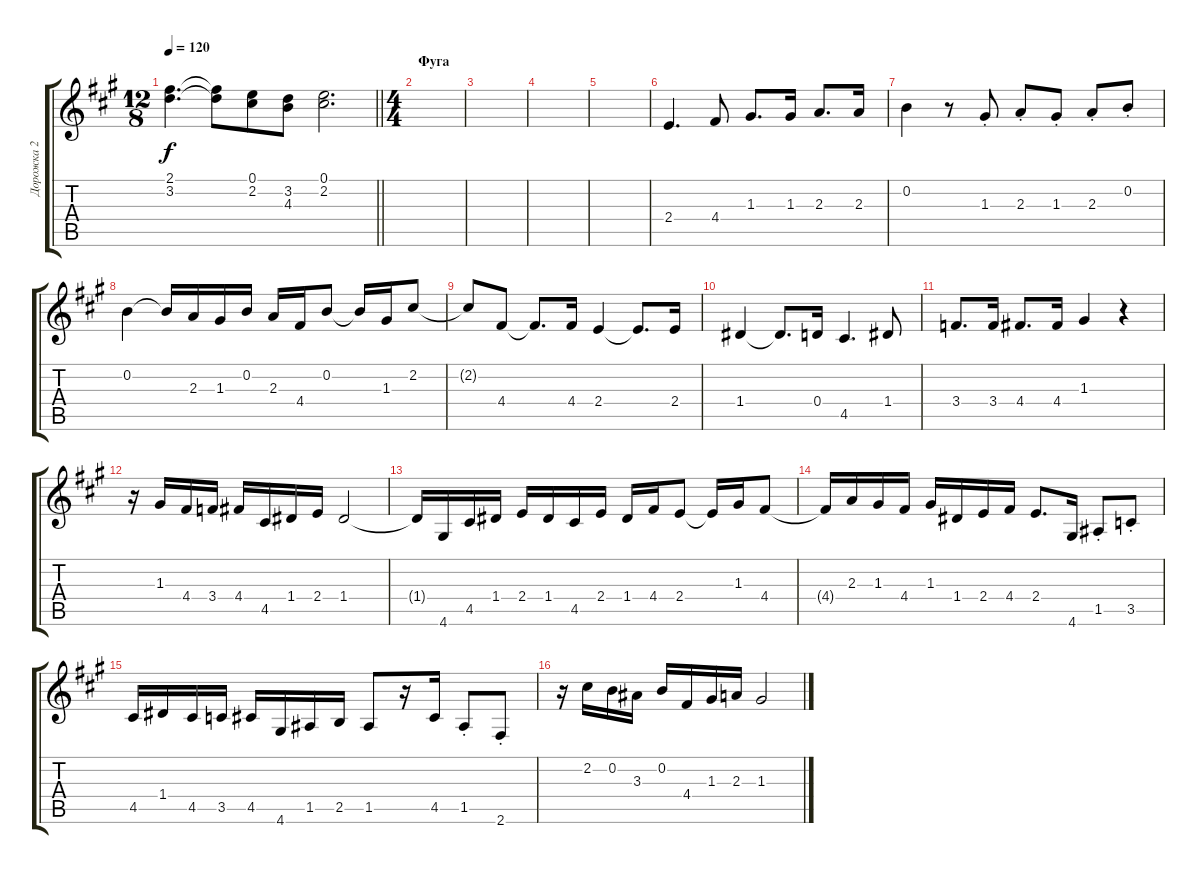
\track ("Дорожка 2" "Дорожка 2") {instrument acousticguitarsteel}
\staff {score tabs}
\tuning (E4 B3 G3 D3 A2 E2) {hide}
\ts (12 8)
\tempo 120
\clef g2
\barLineRight lightlight
\ks a
(2.1 3.2).4{d dy f} (2.1{t} 3.2{t}).8 (0.1 2.2).8 (3.2 4.3).8 (0.1 2.2).2{d} |
\ts (4 4)
\section ("" "Фуга")
|
|
|
|
2.4.4{d} 4.4.8 1.3.8{d} 1.3.16 2.3.8{d} 2.3.16 |
0.2.4 r.8 1.3{st}.8 2.3{st}.8 1.3{st}.8 2.3{st}.8 0.2{st}.8 |
0.2.4 0.2{t}.16 2.3.16 1.3.16 0.2.16 2.3.16 4.4.16 0.2.8 0.2{t}.16 1.3.16 2.2.8 |
2.2{t}.8 4.4.8 4.4{t}.8{d} 4.4.16 2.4.4 2.4{t}.8{d} 2.4.16 |
1.4.4 1.4{t}.8{d} 0.4.16 4.5.4{d} 1.4.8 |
3.4.8{d} 3.4.16 4.4.8{d} 4.4.16 1.3.4 r.4 |
r.16 1.3.16 4.4.16 3.4.16 4.4.16 4.5.16 1.4.16 2.4.16 1.4.2 |
1.4{t}.16 4.6.16 4.5.16 1.4.16 2.4.16 1.4.16 4.5.16 2.4.16 1.4.16 4.4.16 2.4.8 2.4{t}.16 1.3.16 4.4.8 |
4.4{t}.16 2.3.16 1.3.16 4.4.16 1.3.16 1.4.16 2.4.16 4.4.16 2.4.8{d} 4.6.16 1.5{st}.8 3.5{st}.8 |
4.5.16 1.4.16 4.5.16 3.5.16 4.5.16 4.6.16 1.5.16 2.5.16 1.5.8 r.16 4.5.16 1.5{st}.8 2.6{st}.8 |
r.16 2.2.16 0.2.16 3.3.16 0.2.16 4.4.16 1.3.16 2.3.16 1.3.2
